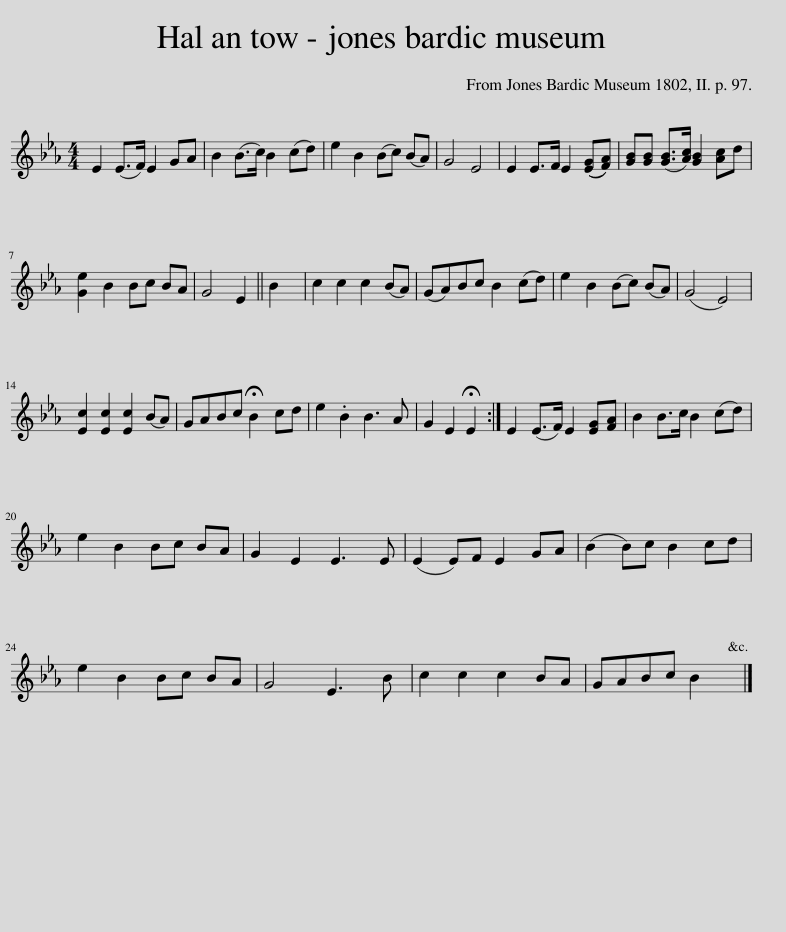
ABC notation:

X:1
L:1/8
M:4/4
I:linebreak $
K:Eb
V:1 treble
V:1
 E2 (E>F) E2 GA | B2 (B>c) B2 (cd) | e2 B2 (Bc) (BA) | G4 E4 | E2 E>F E2 (([EG][FA])) | %5
 [GB][GB] ([GB]>[Ac]) [GB]2 [Ac]d |$ [Ge]2 B2 Bc BA | G4 E2 || B2 | c2 c2 c2 (BA) | %10
 (GA)Bc B2 (cd) | e2 B2 (Bc) (BA) | (G4 E4) |$ [Ec]2 [Ec]2 [Ec]2 (BA) | GABc !fermata!B2 cd | %15
 e2 .B2 B3 A | G2 E2 !fermata!E2 :| E2 (E>F) E2 [EG][FA] | B2 B>c B2 (cd) |$ e2 B2 Bc BA | %20
 G2 E2 E3 E | (E2 E)F E2 GA | (B2 B)c B2 cd |$ e2 B2 Bc BA | G4 E3 B | %25
 c2 c2 c2 BA | GABc B2 |] %27
